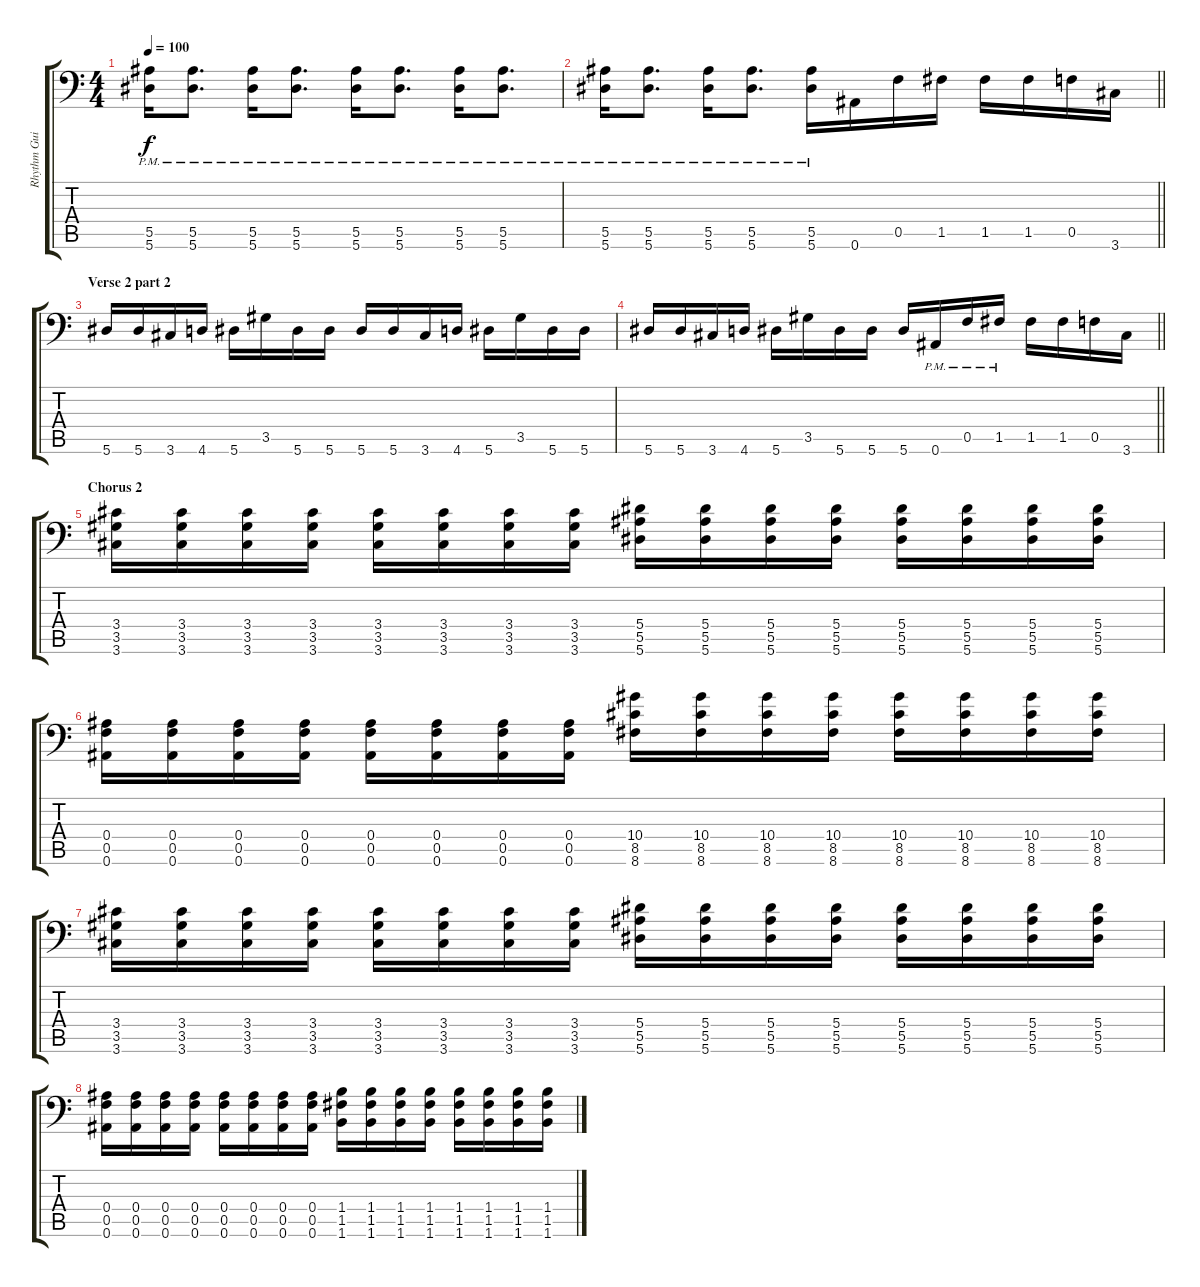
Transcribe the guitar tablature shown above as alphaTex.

\track ("Rhythm Guitar +" "Rhythm Gui") {instrument overdrivenguitar}
\staff {score tabs}
\tuning (C4 G3 Eb3 Bb2 F2 Bb1) {hide}
\ts (4 4)
\tempo 100
\clef f4
\ks c
(5.5{pm} 5.6{pm}).16{dy f} (5.5{pm} 5.6{pm}).8{d} (5.5{pm} 5.6{pm}).16 (5.5{pm} 5.6{pm}).8{d} (5.5{pm} 5.6{pm}).16 (5.5{pm} 5.6{pm}).8{d} (5.5{pm} 5.6{pm}).16 (5.5{pm} 5.6{pm}).8{d} |
\barLineRight lightlight
(5.5{pm} 5.6{pm}).16 (5.5{pm} 5.6{pm}).8{d} (5.5{pm} 5.6{pm}).16 (5.5{pm} 5.6{pm}).8{d} (5.5{pm} 5.6{pm}).16 0.6.16 0.5.16 1.5.16 1.5.16 1.5.16 0.5.16 3.6.16 |
\section ("" "Verse 2 part 2")
5.6.16 5.6.16 3.6.16 4.6.16 5.6.16 3.5.16 5.6.16 5.6.16 5.6.16 5.6.16 3.6.16 4.6.16 5.6.16 3.5.16 5.6.16 5.6.16 |
\barLineRight lightlight
5.6.16 5.6.16 3.6.16 4.6.16 5.6.16 3.5.16 5.6.16 5.6.16 5.6.16 0.6{pm}.16 0.5{pm}.16 1.5{pm}.16 1.5.16 1.5.16 0.5.16 3.6.16 |
\section ("" "Chorus 2")
(3.4 3.5 3.6).16 (3.4 3.5 3.6).16 (3.4 3.5 3.6).16 (3.4 3.5 3.6).16 (3.4 3.5 3.6).16 (3.4 3.5 3.6).16 (3.4 3.5 3.6).16 (3.4 3.5 3.6).16 (5.4 5.5 5.6).16 (5.4 5.5 5.6).16 (5.4 5.5 5.6).16 (5.4 5.5 5.6).16 (5.4 5.5 5.6).16 (5.4 5.5 5.6).16 (5.4 5.5 5.6).16 (5.4 5.5 5.6).16 |
(0.4 0.5 0.6).16 (0.4 0.5 0.6).16 (0.4 0.5 0.6).16 (0.4 0.5 0.6).16 (0.4 0.5 0.6).16 (0.4 0.5 0.6).16 (0.4 0.5 0.6).16 (0.4 0.5 0.6).16 (10.4 8.5 8.6).16 (10.4 8.5 8.6).16 (10.4 8.5 8.6).16 (10.4 8.5 8.6).16 (10.4 8.5 8.6).16 (10.4 8.5 8.6).16 (10.4 8.5 8.6).16 (10.4 8.5 8.6).16 |
(3.4 3.5 3.6).16 (3.4 3.5 3.6).16 (3.4 3.5 3.6).16 (3.4 3.5 3.6).16 (3.4 3.5 3.6).16 (3.4 3.5 3.6).16 (3.4 3.5 3.6).16 (3.4 3.5 3.6).16 (5.4 5.5 5.6).16 (5.4 5.5 5.6).16 (5.4 5.5 5.6).16 (5.4 5.5 5.6).16 (5.4 5.5 5.6).16 (5.4 5.5 5.6).16 (5.4 5.5 5.6).16 (5.4 5.5 5.6).16 |
(0.4 0.5 0.6).16 (0.4 0.5 0.6).16 (0.4 0.5 0.6).16 (0.4 0.5 0.6).16 (0.4 0.5 0.6).16 (0.4 0.5 0.6).16 (0.4 0.5 0.6).16 (0.4 0.5 0.6).16 (1.4 1.5 1.6).16 (1.4 1.5 1.6).16 (1.4 1.5 1.6).16 (1.4 1.5 1.6).16 (1.4 1.5 1.6).16 (1.4 1.5 1.6).16 (1.4 1.5 1.6).16 (1.4 1.5 1.6).16
